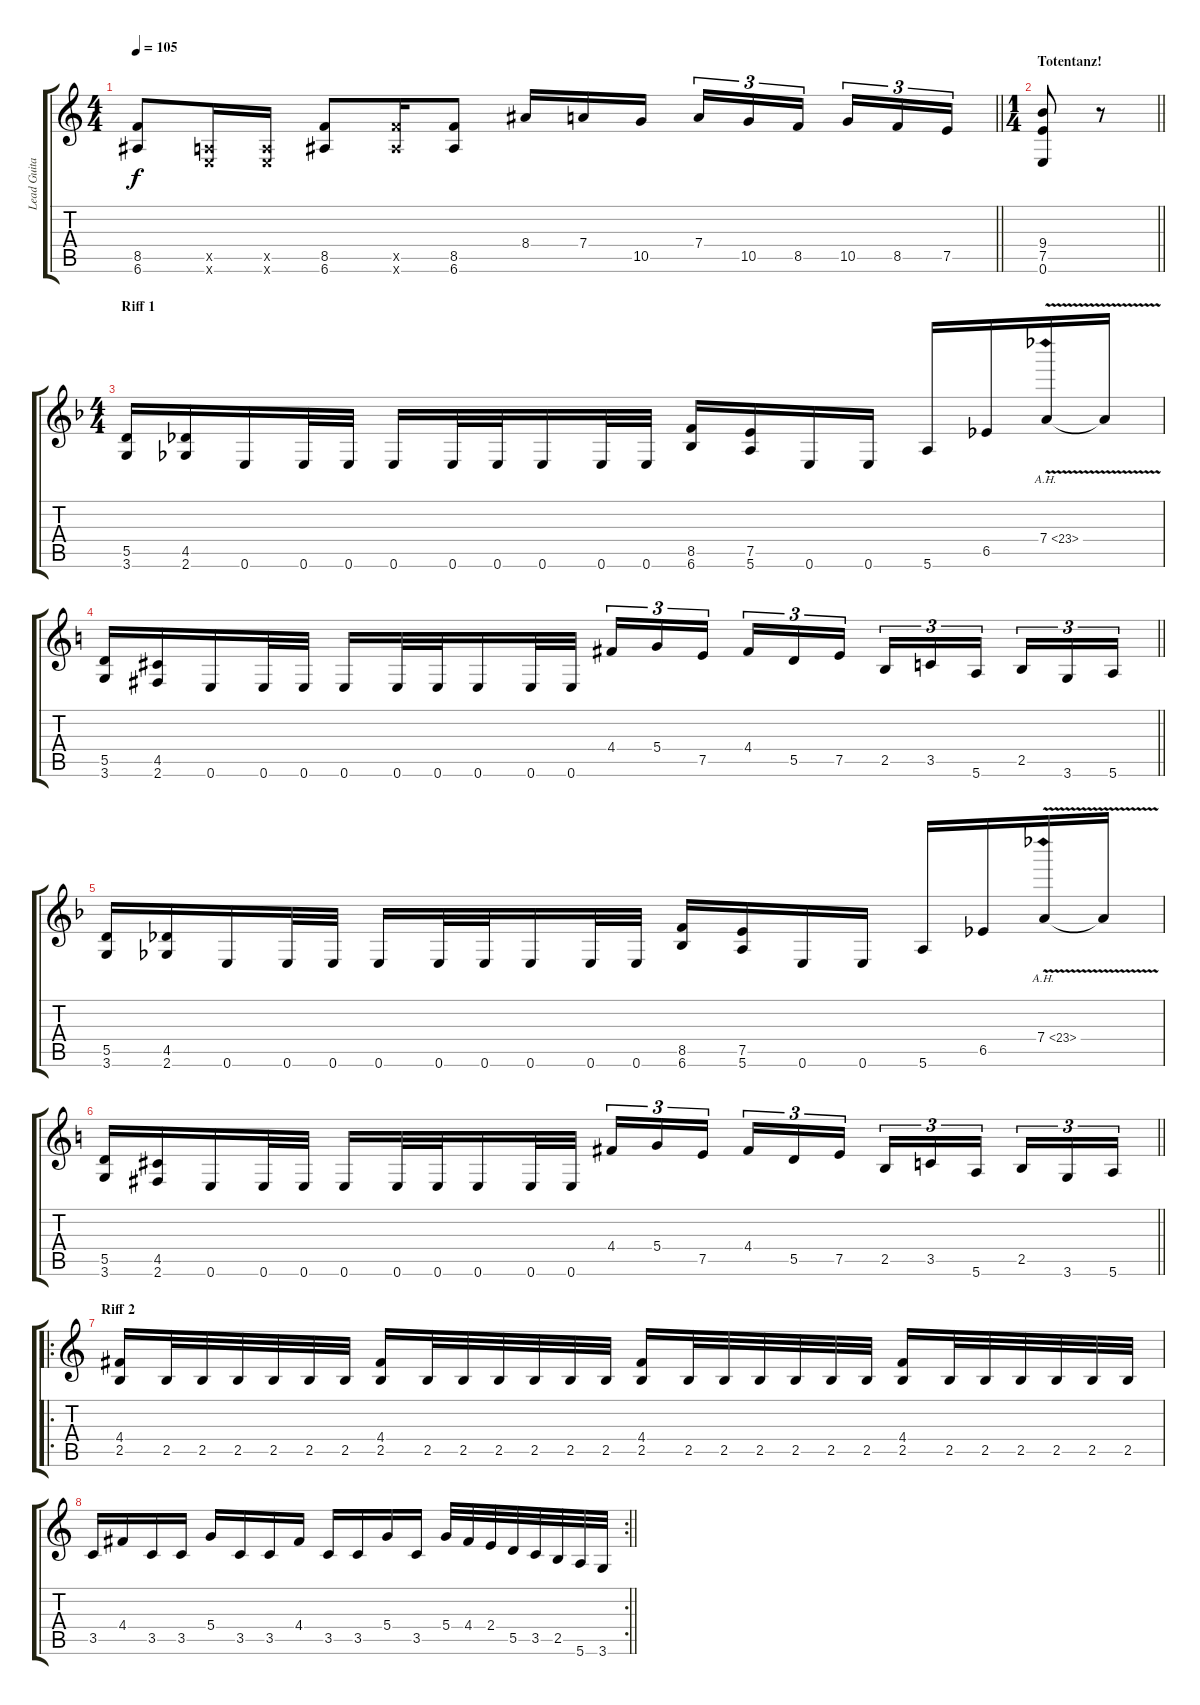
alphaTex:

\track ("Lead Guitar" "Lead Guita") {instrument distortionguitar}
\staff {score tabs}
\tuning (E4 B3 G3 D3 A2 E2) {hide}
\ts (4 4)
\tempo 105
\clef g2
\barLineRight lightlight
\ks c
(8.5 6.6).8{dy f} (0.5{x} 0.6{x}).16 (0.5{x} 0.6{x}).16 (8.5 6.6).8 (8.5{x} 6.6{x}).16 (8.5 6.6).8 8.4.16 7.4.16 10.5.16 7.4.16{tu (3 2)} 10.5.16{tu (3 2)} 8.5.16{tu (3 2) beam splitsecondary} 10.5.16{tu (3 2)} 8.5.16{tu (3 2)} 7.5.16{tu (3 2)} |
\ts (1 4)
\section ("" "Totentanz!")
\barLineRight lightlight
(9.4 7.5 0.6).8 r.8 |
\ts (4 4)
\section ("" "Riff 1")
\ks f
(5.5 3.6).16 (4.5 2.6).16 0.6.16 0.6.32 0.6.32 0.6.16 0.6.32 0.6.32 0.6.16 0.6.32 0.6.32 (8.5 6.6).16 (7.5 5.6).16 0.6.16 0.6.16 5.6.16 6.5.16 7.4{ah 16 v}.16 7.4{t}.16 |
\barLineRight lightlight
\ks c
(5.5 3.6).16 (4.5 2.6).16 0.6.16 0.6.32 0.6.32 0.6.16 0.6.32 0.6.32 0.6.16 0.6.32 0.6.32 4.4.16{tu (3 2)} 5.4.16{tu (3 2)} 7.5.16{tu (3 2) beam splitsecondary} 4.4.16{tu (3 2)} 5.5.16{tu (3 2)} 7.5.16{tu (3 2)} 2.5.16{tu (3 2)} 3.5.16{tu (3 2)} 5.6.16{tu (3 2) beam splitsecondary} 2.5.16{tu (3 2)} 3.6.16{tu (3 2)} 5.6.16{tu (3 2)} |
\ks f
(5.5 3.6).16 (4.5 2.6).16 0.6.16 0.6.32 0.6.32 0.6.16 0.6.32 0.6.32 0.6.16 0.6.32 0.6.32 (8.5 6.6).16 (7.5 5.6).16 0.6.16 0.6.16 5.6.16 6.5.16 7.4{ah 16 v}.16 7.4{t}.16 |
\barLineRight lightlight
\ks c
(5.5 3.6).16 (4.5 2.6).16 0.6.16 0.6.32 0.6.32 0.6.16 0.6.32 0.6.32 0.6.16 0.6.32 0.6.32 4.4.16{tu (3 2)} 5.4.16{tu (3 2)} 7.5.16{tu (3 2) beam splitsecondary} 4.4.16{tu (3 2)} 5.5.16{tu (3 2)} 7.5.16{tu (3 2)} 2.5.16{tu (3 2)} 3.5.16{tu (3 2)} 5.6.16{tu (3 2) beam splitsecondary} 2.5.16{tu (3 2)} 3.6.16{tu (3 2)} 5.6.16{tu (3 2)} |
\ro
\section ("" "Riff 2")
(4.4 2.5).16 2.5.32 2.5.32 2.5.32 2.5.32 2.5.32 2.5.32 (4.4 2.5).16 2.5.32 2.5.32 2.5.32 2.5.32 2.5.32 2.5.32 (4.4 2.5).16 2.5.32 2.5.32 2.5.32 2.5.32 2.5.32 2.5.32 (4.4 2.5).16 2.5.32 2.5.32 2.5.32 2.5.32 2.5.32 2.5.32 |
\rc 2
\barLineRight lightlight
3.5.16 4.4.16 3.5.16 3.5.16 5.4.16 3.5.16 3.5.16 4.4.16 3.5.16 3.5.16 5.4.16 3.5.16 5.4.32 4.4.32 2.4.32 5.5.32 3.5.32 2.5.32 5.6.32 3.6.32
